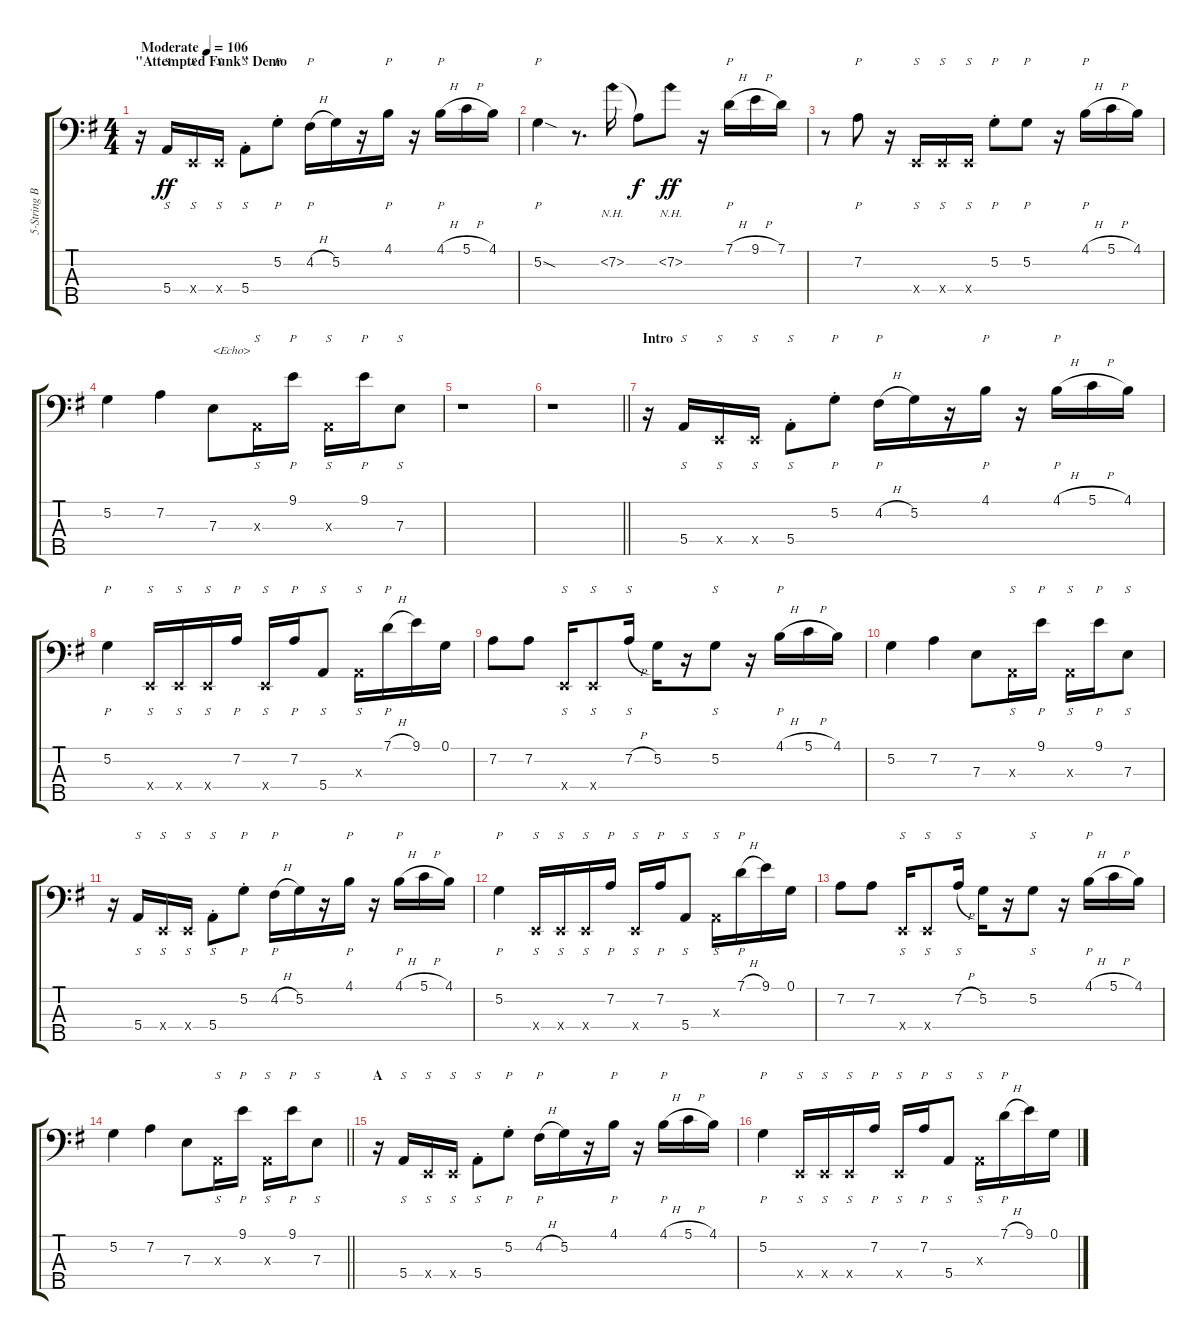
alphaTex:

\track ("5-String Bass" "5-String B") {instrument slapbass1}
\staff {score tabs}
\tuning (G2 D2 A1 E1 B0) {hide}
\ts (4 4)
\section ("" "\"Attempted Funk\" Demo")
\tempo (106 "Moderate")
\clef f4
\ks g
r.16{dy ff instrument slapbass1} 5.4.16{s} 0.4{x}.16{s} 0.4{x}.16{s} 5.4{st}.8{s} 5.2{st}.8{p} 4.2{h}.16{p} 5.2.16 r.16 4.1.16{p} r.16 4.1{h}.16{p} 5.1{h}.16 4.1.16 |
5.2{sod}.4{p} r.8{d} 7.2{nh}.16{instrument electricbassfinger} 7.2{t}.8{dy f} 7.2{nh}.8{dy ff} r.16 7.1{h}.16{p instrument slapbass1} 9.1{h}.16 7.1.16 |
r.8 7.2.8{p} r.16 0.4{x}.16{s} 0.4{x}.16{s} 0.4{x}.16{s} 5.2{st}.8{p} 5.2.8{p} r.16 4.1{h}.16{p} 5.1{h}.16 4.1.16 |
5.2.4 7.2.4 7.3.8{txt "<Echo>"} 0.3{x}.16{s} 9.1.16{p} 0.3{x}.16{s} 9.1.16{p} 7.3.8{s} |
r.1 |
\barLineRight lightlight
r.1 |
\section ("" "Intro")
r.16 5.4.16{s} 0.4{x}.16{s} 0.4{x}.16{s} 5.4{st}.8{s} 5.2{st}.8{p} 4.2{h}.16{p} 5.2.16 r.16 4.1.16{p} r.16 4.1{h}.16{p} 5.1{h}.16 4.1.16 |
5.2.4{p} 0.4{x}.16{s} 0.4{x}.16{s} 0.4{x}.16{s} 7.2.16{p} 0.4{x}.16{s} 7.2.16{p} 5.4.8{s} 0.3{x}.16{s} 7.1{h}.16{p} 9.1.16 0.1.16 |
7.2.8 7.2.8 0.4{x}.16{s} 0.4{x}.8{s} 7.2{h}.16{s} 5.2.16 r.16 5.2.8{s} r.16 4.1{h}.16{p} 5.1{h}.16 4.1.16 |
5.2.4 7.2.4 7.3.8 0.3{x}.16{s} 9.1.16{p} 0.3{x}.16{s} 9.1.16{p} 7.3.8{s} |
r.16 5.4.16{s} 0.4{x}.16{s} 0.4{x}.16{s} 5.4{st}.8{s} 5.2{st}.8{p} 4.2{h}.16{p} 5.2.16 r.16 4.1.16{p} r.16 4.1{h}.16{p} 5.1{h}.16 4.1.16 |
5.2.4{p} 0.4{x}.16{s} 0.4{x}.16{s} 0.4{x}.16{s} 7.2.16{p} 0.4{x}.16{s} 7.2.16{p} 5.4.8{s} 0.3{x}.16{s} 7.1{h}.16{p} 9.1.16 0.1.16 |
7.2.8 7.2.8 0.4{x}.16{s} 0.4{x}.8{s} 7.2{h}.16{s} 5.2.16 r.16 5.2.8{s} r.16 4.1{h}.16{p} 5.1{h}.16 4.1.16 |
\barLineRight lightlight
5.2.4 7.2.4 7.3.8 0.3{x}.16{s} 9.1.16{p} 0.3{x}.16{s} 9.1.16{p} 7.3.8{s} |
\section ("" "A")
r.16 5.4.16{s} 0.4{x}.16{s} 0.4{x}.16{s} 5.4{st}.8{s} 5.2{st}.8{p} 4.2{h}.16{p} 5.2.16 r.16 4.1.16{p} r.16 4.1{h}.16{p} 5.1{h}.16 4.1.16 |
5.2.4{p} 0.4{x}.16{s} 0.4{x}.16{s} 0.4{x}.16{s} 7.2.16{p} 0.4{x}.16{s} 7.2.16{p} 5.4.8{s} 0.3{x}.16{s} 7.1{h}.16{p} 9.1.16 0.1.16
